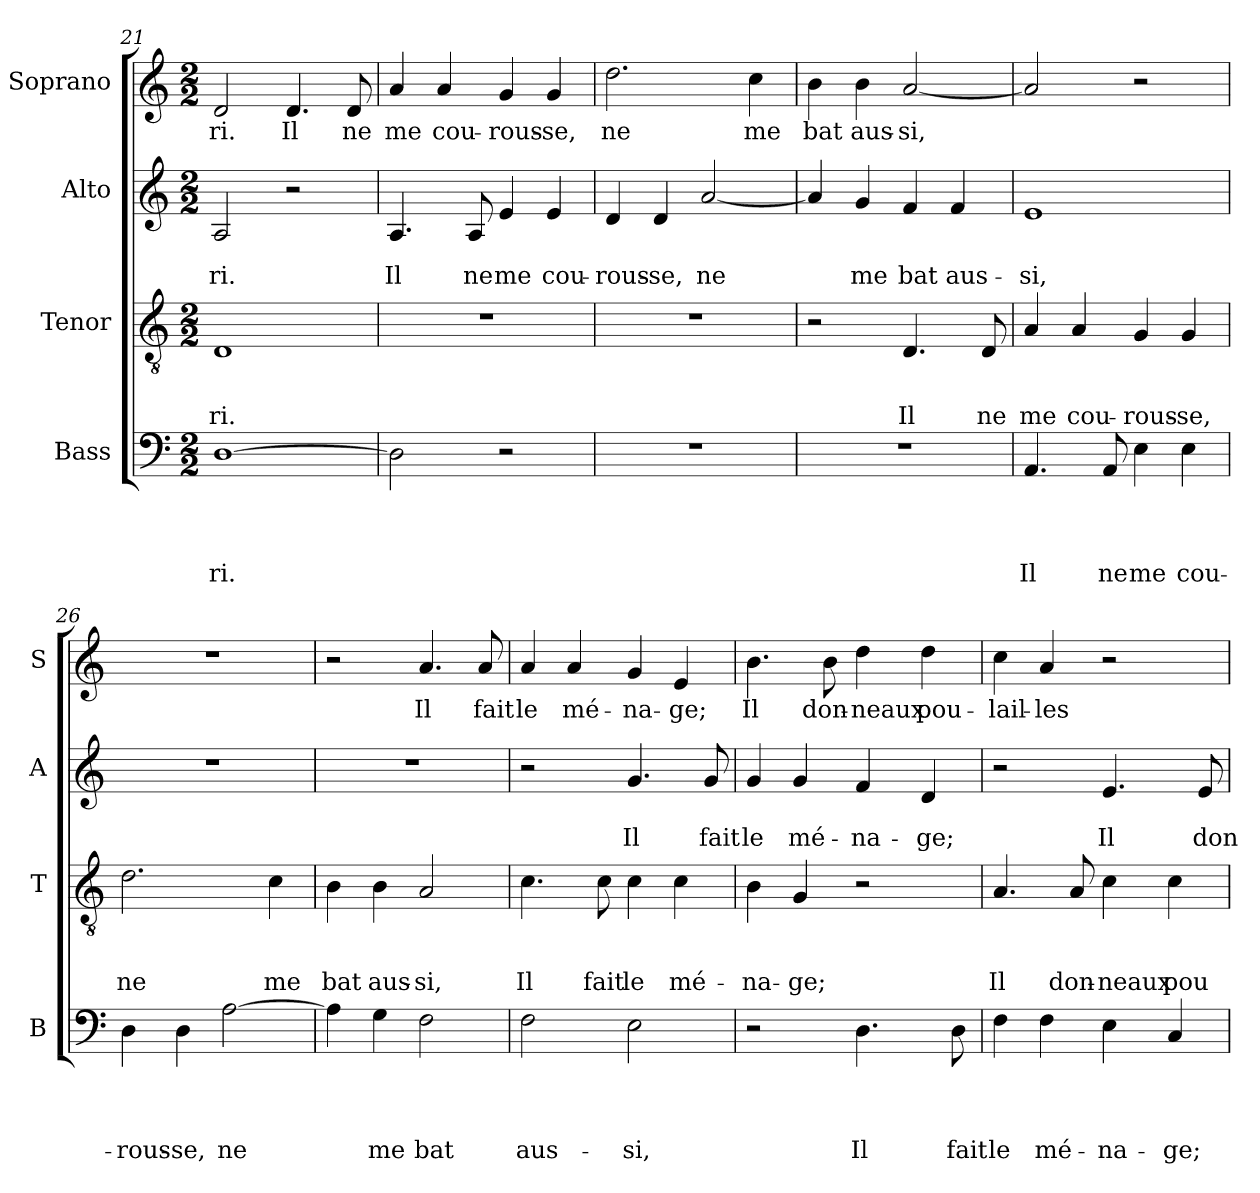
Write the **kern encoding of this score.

**kern	**text	**text	**text	**text	**kern	**text	**text	**text	**kern	**text	**text	**kern	**text
*part4	*part4	*part4	*part4	*part4	*part3	*part3	*part3	*part3	*part2	*part2	*part2	*part1	*part1
*staff4	*staff4	*staff4	*staff4	*staff4	*staff3	*staff3	*staff3	*staff3	*staff2	*staff2	*staff2	*staff1	*staff1
*I"Bass	*	*	*	*	*I"Tenor	*	*	*	*I"Alto	*	*	*I"Soprano	*
*I'B	*	*	*	*	*I'T	*	*	*	*I'A	*	*	*I'S	*
!!LO:PB:g=z
*clefF4	*	*	*	*	*clefGv2	*	*	*	*clefG2	*	*	*clefG2	*
*k[]	*	*	*	*	*k[]	*	*	*	*k[]	*	*	*k[]	*
*C:	*	*	*	*	*C:	*	*	*	*C:	*	*	*C:	*
*M2/2	*	*	*	*	*M2/2	*	*	*	*M2/2	*	*	*M2/2	*
=21	=21	=21	=21	=21	=21	=21	=21	=21	=21	=21	=21	=21	=21
[1D	.	.	.	-ri.	1D	.	.	-ri.	2A/	.	-ri.	2d/	-ri.
.	.	.	.	.	.	.	.	.	2r	.	.	4.d/	Il
.	.	.	.	.	.	.	.	.	.	.	.	8d/	ne
=22	=22	=22	=22	=22	=22	=22	=22	=22	=22	=22	=22	=22	=22
2D\]	.	.	.	.	1r	.	.	.	4.A/	.	Il	4a/	me
.	.	.	.	.	.	.	.	.	.	.	.	4a/	cou-
.	.	.	.	.	.	.	.	.	8A/	.	ne	.	.
2r	.	.	.	.	.	.	.	.	4e/	.	me	4g/	-rous-
.	.	.	.	.	.	.	.	.	4e/	.	cou-	4g/	-se,
=23	=23	=23	=23	=23	=23	=23	=23	=23	=23	=23	=23	=23	=23
1r	.	.	.	.	1r	.	.	.	4d/	.	-rous-	2.dd\	ne
.	.	.	.	.	.	.	.	.	4d/	.	-se,	.	.
.	.	.	.	.	.	.	.	.	[2a/	.	ne	.	.
.	.	.	.	.	.	.	.	.	.	.	.	4cc\	me
=24	=24	=24	=24	=24	=24	=24	=24	=24	=24	=24	=24	=24	=24
1r	.	.	.	.	2r	.	.	.	4a/]	.	.	4b\	bat
.	.	.	.	.	.	.	.	.	4g/	.	me	4b\	aus-
.	.	.	.	.	4.D/	.	.	Il	4f/	.	bat	[2a/	-si,
.	.	.	.	.	.	.	.	.	4f/	.	aus-	.	.
.	.	.	.	.	8D/	.	.	ne	.	.	.	.	.
=25	=25	=25	=25	=25	=25	=25	=25	=25	=25	=25	=25	=25	=25
4.AA/	.	.	.	Il	4A/	.	.	me	1e	.	-si,	2a/]	.
.	.	.	.	.	4A/	.	.	cou-	.	.	.	.	.
8AA/	.	.	.	ne	.	.	.	.	.	.	.	.	.
4E\	.	.	.	me	4G/	.	.	-rous-	.	.	.	2r	.
4E\	.	.	.	cou-	4G/	.	.	-se,	.	.	.	.	.
!!LO:LB:g=z
=26	=26	=26	=26	=26	=26	=26	=26	=26	=26	=26	=26	=26	=26
4D\	.	.	.	-rous-	2.d\	.	.	ne	1r	.	.	1r	.
4D\	.	.	.	-se,	.	.	.	.	.	.	.	.	.
[2A\	.	.	.	ne	.	.	.	.	.	.	.	.	.
.	.	.	.	.	4c\	.	.	me	.	.	.	.	.
=27	=27	=27	=27	=27	=27	=27	=27	=27	=27	=27	=27	=27	=27
4A\]	.	.	.	.	4B\	.	.	bat	1r	.	.	2r	.
4G\	.	.	.	me	4B\	.	.	aus-	.	.	.	.	.
2F\	.	.	.	bat	2A/	.	.	-si,	.	.	.	4.a/	Il
.	.	.	.	.	.	.	.	.	.	.	.	8a/	fait
=28	=28	=28	=28	=28	=28	=28	=28	=28	=28	=28	=28	=28	=28
2F\	.	.	.	aus-	4.c\	.	.	Il	2r	.	.	4a/	le
.	.	.	.	.	.	.	.	.	.	.	.	4a/	mé-
.	.	.	.	.	8c\	.	.	fait	.	.	.	.	.
2E\	.	.	.	-si,	4c\	.	.	le	4.g/	.	Il	4g/	-na-
.	.	.	.	.	4c\	.	.	mé-	.	.	.	4e/	-ge;
.	.	.	.	.	.	.	.	.	8g/	.	fait	.	.
=29	=29	=29	=29	=29	=29	=29	=29	=29	=29	=29	=29	=29	=29
2r	.	.	.	.	4B\	.	.	-na-	4g/	.	le	4.b\	Il
.	.	.	.	.	4G/	.	.	-ge;	4g/	.	mé-	.	.
.	.	.	.	.	.	.	.	.	.	.	.	8b\	don-
4.D\	.	.	.	Il	2r	.	.	.	4f/	.	-na-	4dd\	-neaux
.	.	.	.	.	.	.	.	.	4d/	.	-ge;	4dd\	pou-
8D\	.	.	.	fait	.	.	.	.	.	.	.	.	.
=30	=30	=30	=30	=30	=30	=30	=30	=30	=30	=30	=30	=30	=30
4F\	.	.	.	le	4.A/	.	.	Il	2r	.	.	4cc\	-lail-
4F\	.	.	.	mé-	.	.	.	.	.	.	.	4a/	-les
.	.	.	.	.	8A/	.	.	don-	.	.	.	.	.
4E\	.	.	.	-na-	4c\	.	.	-neaux	4.e/	.	Il	2r	.
4C/	.	.	.	-ge;	4c\	.	.	pou-	.	.	.	.	.
.	.	.	.	.	.	.	.	.	8e/	.	don-	.	.
=	=	=	=	=	=	=	=	=	=	=	=	=	=
*-	*-	*-	*-	*-	*-	*-	*-	*-	*-	*-	*-	*-	*-
